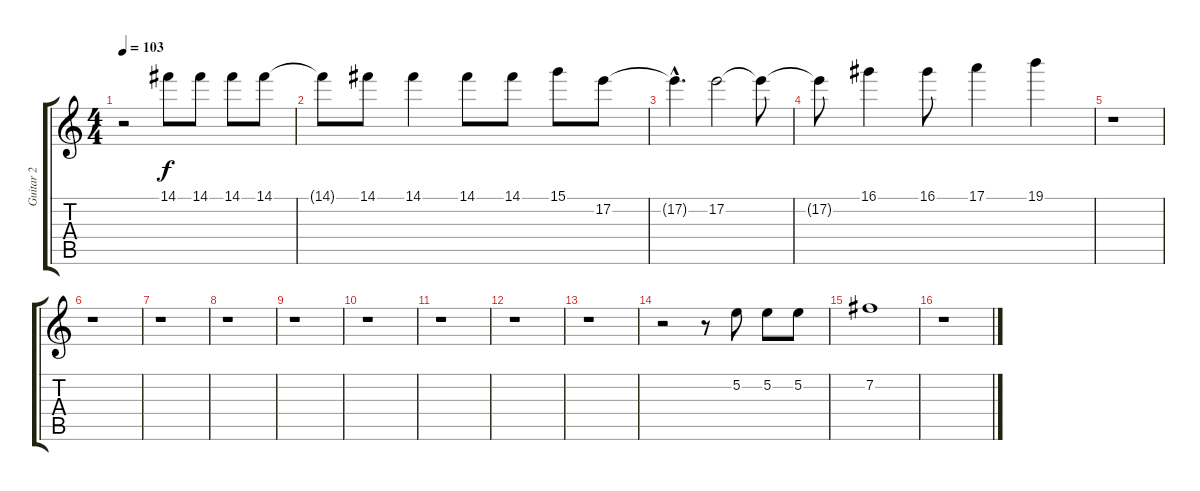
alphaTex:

\track ("Guitar 2" "Guitar 2") {instrument overdrivenguitar}
\staff {score tabs}
\tuning (E4 B3 G3 D3 A2 E2) {hide}
\ts (4 4)
\tempo 103
\clef g2
\ks c
r.2{dy f instrument overdrivenguitar} 14.1.8 14.1.8 14.1.8 14.1.8 |
14.1{t}.8 14.1.8 14.1.4 14.1.8 14.1.8 15.1.8 17.2.8 |
17.2{hac t}.4{d} 17.2.2 17.2{t}.8 |
17.2{t}.8 16.1.4 16.1.8 17.1.4 19.1.4 |
r.1 |
r.1 |
r.1 |
r.1 |
r.1 |
r.1 |
r.1 |
r.1 |
r.1 |
r.2 r.8 5.2.8 5.2.8 5.2.8 |
7.2.1 |
r.1
